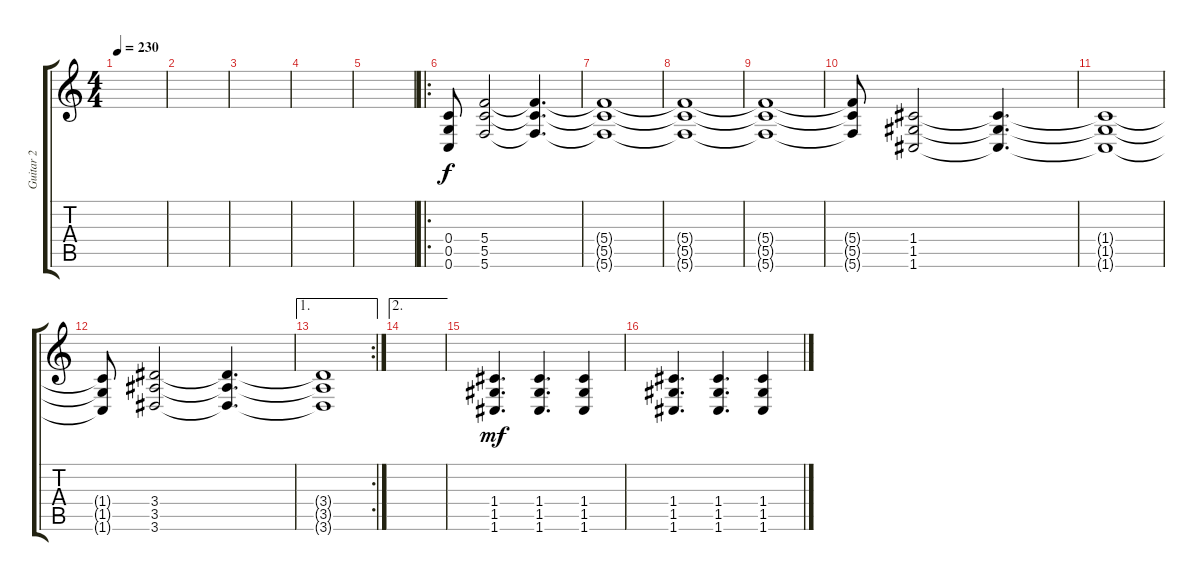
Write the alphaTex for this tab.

\track ("Guitar 2" "Guitar 2") {instrument distortionguitar}
\staff {score tabs}
\tuning (D4 A3 F3 C3 G2 C2) {hide}
\ts (4 4)
\tempo 230
\clef g2
\ks c
|
|
|
|
|
\ro
(0.4 0.5 0.6).8 (5.4 5.5 5.6).2 (5.4{t} 5.5{t} 5.6{t}).4{d} |
(5.4{t} 5.5{t} 5.6{t}).1 |
(5.4{t} 5.5{t} 5.6{t}).1 |
(5.4{t} 5.5{t} 5.6{t}).1 |
(5.4{t} 5.5{t} 5.6{t}).8 (1.4 1.5 1.6).2 (1.4{t} 1.5{t} 1.6{t}).4{d} |
(1.4{t} 1.5{t} 1.6{t}).1 |
(1.4{t} 1.5{t} 1.6{t}).8 (3.4 3.5 3.6).2 (3.4{t} 3.5{t} 3.6{t}).4{d} |
\ae 1
\rc 2
(3.4{t} 3.5{t} 3.6{t}).1 |
\ae 2
|
(1.4 1.5 1.6).4{d dy mf} (1.4 1.5 1.6).4{d} (1.4 1.5 1.6).4 |
(1.4 1.5 1.6).4{d} (1.4 1.5 1.6).4{d} (1.4 1.5 1.6).4
